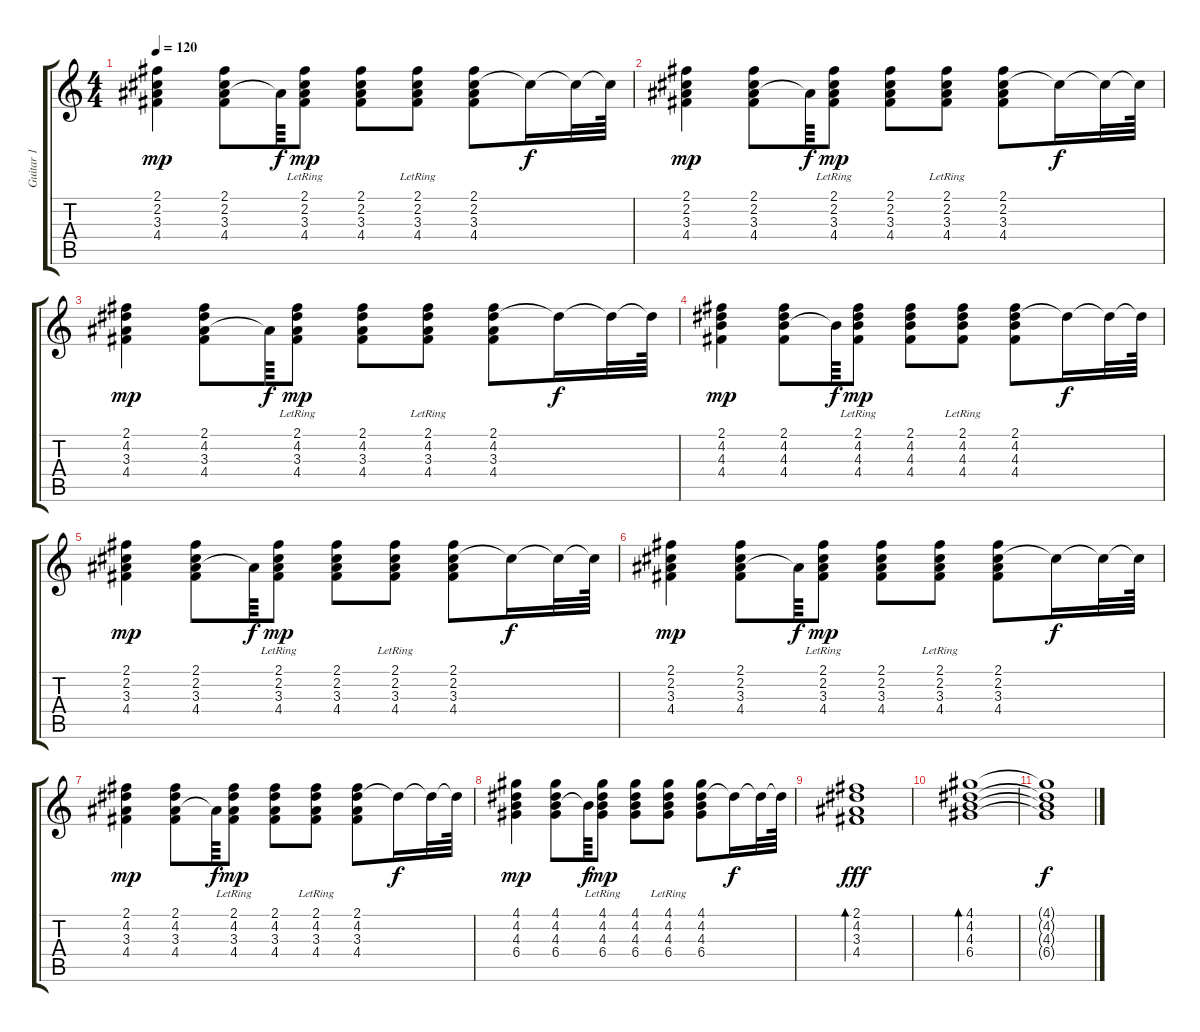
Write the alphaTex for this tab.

\track ("Guitar 1" "Guitar 1") {instrument acousticguitarsteel}
\staff {score tabs}
\tuning (E4 B3 G3 D3 A2 E2) {hide}
\ts (4 4)
\tempo 120
\clef g2
\ks c
(2.1 2.2 3.3 4.4).4{dy mp} (2.1 2.2 3.3 4.4).8 3.3{t}.64{dy f} (2.1{lr} 2.2 3.3 4.4).8{dy mp} (2.1 2.2 3.3 4.4).8 (2.1{lr} 2.2 3.3 4.4).8 (2.1 2.2 3.3 4.4).8 2.2{t}.16{dy f} 2.2{t}.32 2.2{t}.64 |
(2.1 2.2 3.3 4.4).4{dy mp} (2.1 2.2 3.3 4.4).8 3.3{t}.64{dy f} (2.1{lr} 2.2 3.3 4.4).8{dy mp} (2.1 2.2 3.3 4.4).8 (2.1{lr} 2.2 3.3 4.4).8 (2.1 2.2 3.3 4.4).8 2.2{t}.16{dy f} 2.2{t}.32 2.2{t}.64 |
(2.1 4.2 3.3 4.4).4{dy mp} (2.1 4.2 3.3 4.4).8 3.3{t}.64{dy f} (2.1{lr} 4.2 3.3 4.4).8{dy mp} (2.1 4.2 3.3 4.4).8 (2.1{lr} 4.2 3.3 4.4).8 (2.1 4.2 3.3 4.4).8 4.2{t}.16{dy f} 4.2{t}.32 4.2{t}.64 |
(2.1 4.2 4.3 4.4).4{dy mp} (2.1 4.2 4.3 4.4).8 4.3{t}.64{dy f} (2.1{lr} 4.2 4.3 4.4).8{dy mp} (2.1 4.2 4.3 4.4).8 (2.1{lr} 4.2 4.3 4.4).8 (2.1 4.2 4.3 4.4).8 4.2{t}.16{dy f} 4.2{t}.32 4.2{t}.64 |
(2.1 2.2 3.3 4.4).4{dy mp} (2.1 2.2 3.3 4.4).8 3.3{t}.64{dy f} (2.1{lr} 2.2 3.3 4.4).8{dy mp} (2.1 2.2 3.3 4.4).8 (2.1{lr} 2.2 3.3 4.4).8 (2.1 2.2 3.3 4.4).8 2.2{t}.16{dy f} 2.2{t}.32 2.2{t}.64 |
(2.1 2.2 3.3 4.4).4{dy mp} (2.1 2.2 3.3 4.4).8 3.3{t}.64{dy f} (2.1{lr} 2.2 3.3 4.4).8{dy mp} (2.1 2.2 3.3 4.4).8 (2.1{lr} 2.2 3.3 4.4).8 (2.1 2.2 3.3 4.4).8 2.2{t}.16{dy f} 2.2{t}.32 2.2{t}.64 |
(2.1 4.2 3.3 4.4).4{dy mp} (2.1 4.2 3.3 4.4).8 3.3{t}.64{dy f} (2.1{lr} 4.2 3.3 4.4).8{dy mp} (2.1 4.2 3.3 4.4).8 (2.1{lr} 4.2 3.3 4.4).8 (2.1 4.2 3.3 4.4).8 4.2{t}.16{dy f} 4.2{t}.32 4.2{t}.64 |
(4.1 4.2 4.3 6.4).4{dy mp} (4.1 4.2 4.3 6.4).8 4.3{t}.64{dy f} (4.1{lr} 4.2 4.3 6.4).8{dy mp} (4.1 4.2 4.3 6.4).8 (4.1{lr} 4.2 4.3 6.4).8 (4.1 4.2 4.3 6.4).8 4.2{t}.16{dy f} 4.2{t}.32 4.2{t}.64 |
(2.1 4.2 3.3 4.4).1{bd 240 dy fff} |
(4.1 4.2 4.3 6.4).1{bd 240} |
(4.1{t} 4.2{t} 4.3{t} 6.4{t}).1{dy f}
